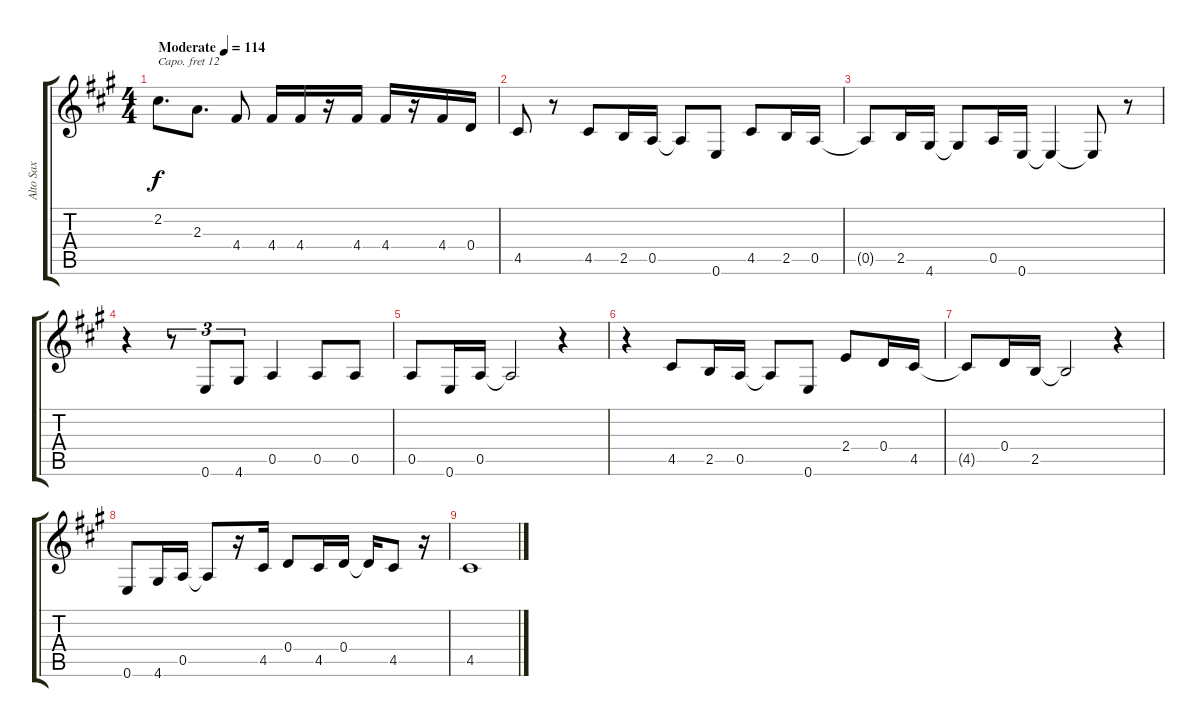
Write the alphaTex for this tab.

\track ("Alto Sax" "Alto Sax") {instrument altosax}
\staff {score tabs}
\capo 12
\tuning (E4 B3 G3 D3 A2 E2) {hide}
\ts (4 4)
\tempo (114 "Moderate")
\clef g2
\ks a
2.2.8{d dy f instrument altosax} 2.3.8{d} 4.4.8 4.4.16 4.4.16 r.16 4.4.16 4.4.16 r.16 4.4.16 0.4.16 |
4.5.8 r.8 4.5.8 2.5.16 0.5.16 0.5{t}.8 0.6.8 4.5.8 2.5.16 0.5.16 |
0.5{t}.8 2.5.16 4.6.16 4.6{t}.8 0.5.16 0.6.16 0.6{t}.4 0.6{t}.8 r.8 |
r.4 r.8{tu (3 2)} 0.6.8{tu (3 2)} 4.6.8{tu (3 2)} 0.5.4 0.5.8 0.5.8 |
0.5.8 0.6.16 0.5.16 0.5{t}.2 r.4 |
r.4 4.5.8 2.5.16 0.5.16 0.5{t}.8 0.6.8 2.4.8 0.4.16 4.5.16 |
4.5{t}.8 0.4.16 2.5.16 2.5{t}.2 r.4 |
0.6.8 4.6.16 0.5.16 0.5{t}.8 r.16 4.5.16 0.4.8 4.5.16 0.4.16 0.4{t}.16 4.5.8 r.16 |
4.5.1
